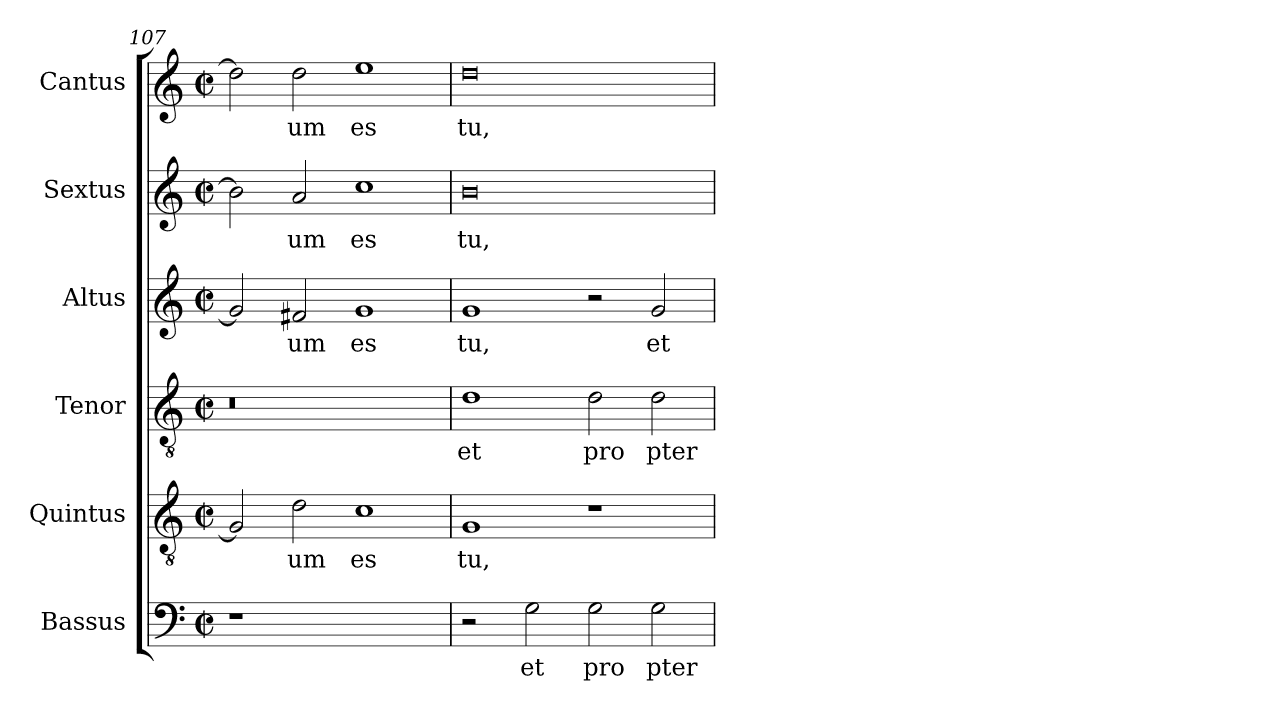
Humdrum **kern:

**kern	**text	**kern	**text	**kern	**text	**kern	**text	**kern	**text	**kern	**text
*part6	*part6	*part5	*part5	*part4	*part4	*part3	*part3	*part2	*part2	*part1	*part1
*staff6	*staff6	*staff5	*staff5	*staff4	*staff4	*staff3	*staff3	*staff2	*staff2	*staff1	*staff1
*I"Bassus	*	*I"Quintus	*	*I"Tenor	*	*I"Altus	*	*I"Sextus	*	*I"Cantus	*
*clefF4	*	*clefGv2	*	*clefGv2	*	*clefG2	*	*clefG2	*	*clefG2	*
*k[]	*	*k[]	*	*k[]	*	*k[]	*	*k[]	*	*k[]	*
*C:	*	*C:	*	*C:	*	*C:	*	*C:	*	*C:	*
*M2/2	*	*M2/2	*	*M2/2	*	*M2/2	*	*M2/2	*	*M2/2	*
*met(c|)	*	*met(c|)	*	*met(c|)	*	*met(c|)	*	*met(c|)	*	*met(c|)	*
=107	=107	=107	=107	=107	=107	=107	=107	=107	=107	=107	=107
!	!	!	!LO:LY:b:cj	!	!	!	!LO:LY:b:cj	!	!LO:LY:b:cj	!	!LO:LY:b:cj
1r	.	2G/]	.	0r	.	2g/]	.	2b\]	--	2dd\]	.
!	!	!	!LO:LY:b:cj	!	!	!	!LO:LY:b:cj	!	!LO:LY:b:cj	!	!LO:LY:b:cj
.	.	2d\	um	.	.	2f#/	um	2a/	-um	2dd\	um
!	!	!	!LO:LY:b:cj	!	!	!	!LO:LY:b:cj	!	!LO:LY:b:cj	!	!LO:LY:b:cj
1ryy	.	1c	es	.	.	1g	es	1cc	es	1ee	es
=108	=108	=108	=108	=108	=108	=108	=108	=108	=108	=108	=108
!	!	!	!LO:LY:b:cj	!	!LO:LY:b:cj	!	!LO:LY:b:cj	!	!LO:LY:b:cj	!	!LO:LY:b:cj
2r	.	1G	tu,	1d	et	1g	tu,	0b	tu,	0dd	tu,
!	!LO:LY:b:cj	!	!	!	!	!	!	!	!	!	!
2G\	et	.	.	.	.	.	.	.	.	.	.
!	!LO:LY:b:cj	!	!	!	!LO:LY:b:cj	!	!	!	!	!	!
2G\	pro	1r	.	2d\	pro	2r	.	.	.	.	.
!	!LO:LY:b:cj	!	!	!	!LO:LY:b:cj	!	!LO:LY:b:cj	!	!	!	!
2G\	pter	.	.	2d\	pter	2g/	et	.	.	.	.
=	=	=	=	=	=	=	=	=	=	=	=
*-	*-	*-	*-	*-	*-	*-	*-	*-	*-	*-	*-
